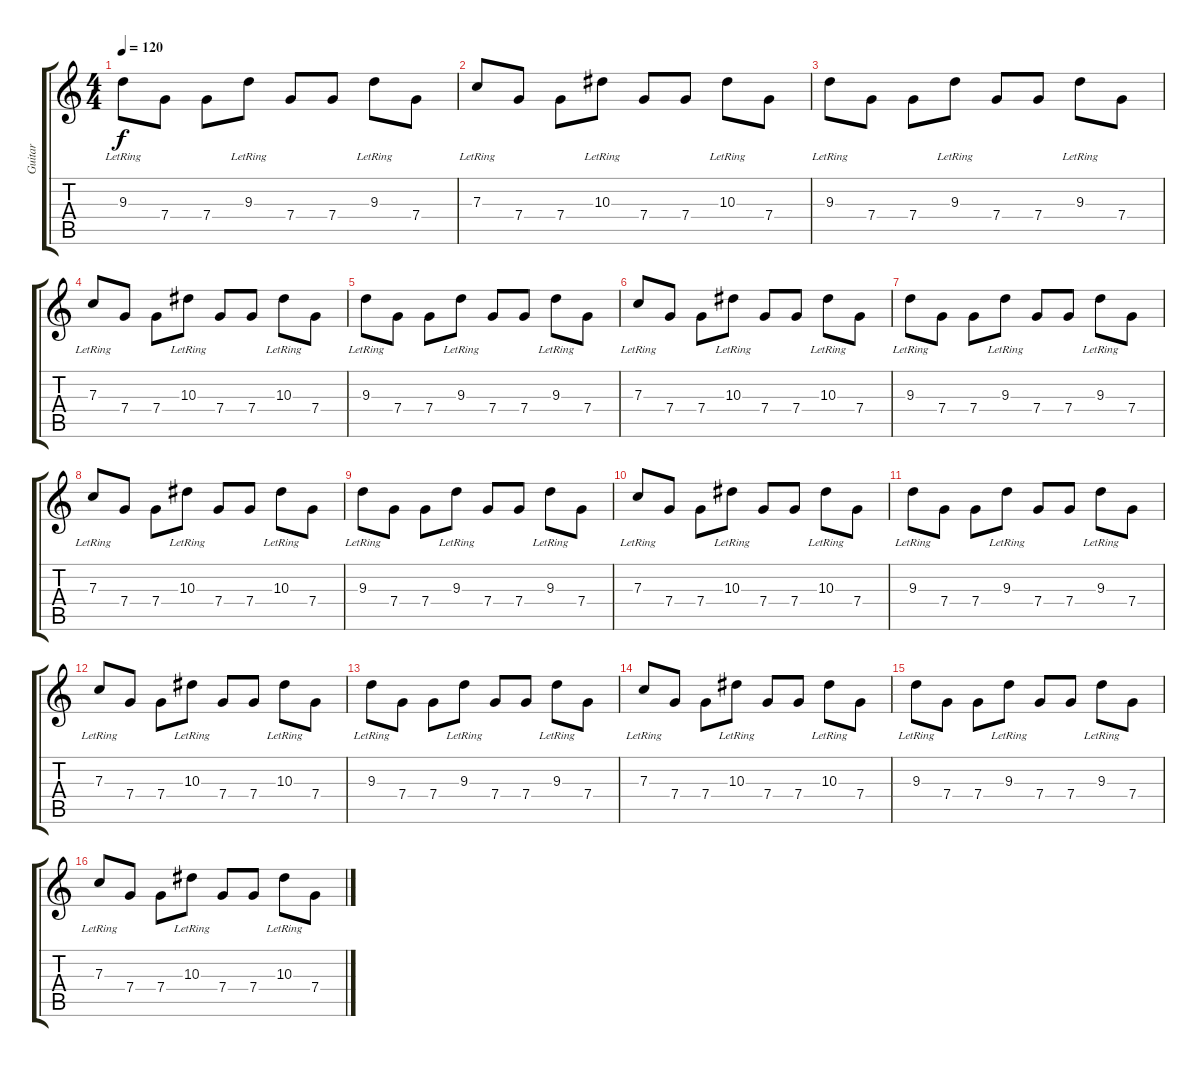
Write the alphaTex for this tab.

\track ("Guitar " "Guitar ") {instrument distortionguitar}
\staff {score tabs}
\tuning (D4 A3 F3 C3 G2 D2) {hide}
\ts (4 4)
\tempo 120
\clef g2
\ks c
9.3{lr}.8{dy f instrument distortionguitar} 7.4.8 7.4.8 9.3{lr}.8 7.4.8 7.4.8 9.3{lr}.8 7.4.8 |
7.3{lr}.8 7.4.8 7.4.8 10.3{lr}.8 7.4.8 7.4.8 10.3{lr}.8 7.4.8 |
9.3{lr}.8 7.4.8 7.4.8 9.3{lr}.8 7.4.8 7.4.8 9.3{lr}.8 7.4.8 |
7.3{lr}.8 7.4.8 7.4.8 10.3{lr}.8 7.4.8 7.4.8 10.3{lr}.8 7.4.8 |
9.3{lr}.8 7.4.8 7.4.8 9.3{lr}.8 7.4.8 7.4.8 9.3{lr}.8 7.4.8 |
7.3{lr}.8 7.4.8 7.4.8 10.3{lr}.8 7.4.8 7.4.8 10.3{lr}.8 7.4.8 |
9.3{lr}.8 7.4.8 7.4.8 9.3{lr}.8 7.4.8 7.4.8 9.3{lr}.8 7.4.8 |
7.3{lr}.8 7.4.8 7.4.8 10.3{lr}.8 7.4.8 7.4.8 10.3{lr}.8 7.4.8 |
9.3{lr}.8 7.4.8 7.4.8 9.3{lr}.8 7.4.8 7.4.8 9.3{lr}.8 7.4.8 |
7.3{lr}.8 7.4.8 7.4.8 10.3{lr}.8 7.4.8 7.4.8 10.3{lr}.8 7.4.8 |
9.3{lr}.8 7.4.8 7.4.8 9.3{lr}.8 7.4.8 7.4.8 9.3{lr}.8 7.4.8 |
7.3{lr}.8 7.4.8 7.4.8 10.3{lr}.8 7.4.8 7.4.8 10.3{lr}.8 7.4.8 |
9.3{lr}.8 7.4.8 7.4.8 9.3{lr}.8 7.4.8 7.4.8 9.3{lr}.8 7.4.8 |
7.3{lr}.8 7.4.8 7.4.8 10.3{lr}.8 7.4.8 7.4.8 10.3{lr}.8 7.4.8 |
9.3{lr}.8 7.4.8 7.4.8 9.3{lr}.8 7.4.8 7.4.8 9.3{lr}.8 7.4.8 |
7.3{lr}.8 7.4.8 7.4.8 10.3{lr}.8 7.4.8 7.4.8 10.3{lr}.8 7.4.8
